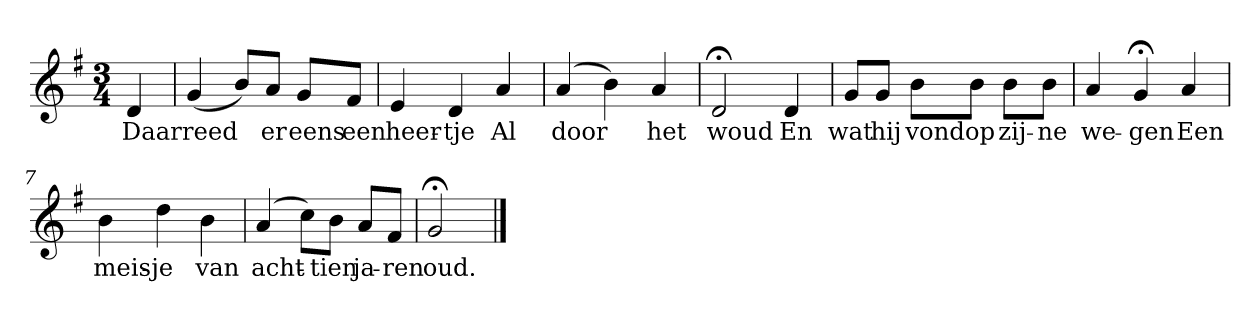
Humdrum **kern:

**kern	**text
*part1	*part1
*staff1	*staff1
*k[f#]	*
*G:	*
*M3/4	*
*MM120	*
=	=
4d	Daar
=1	=1
(4g	reed
8bL)	.
8aJ	er
8gL	eens
8f#J	een
=2	=2
4e	heer-
4d	-tje
4a	Al
=3	=3
(4a	door
4b)	.
4a	het
=4	=4
2d;<	woud
4d	En
=5	=5
8gL	wat
8gJ	hij
8bL	vond
8bJ	op
8bL	zij-
8bJ	-ne
=6	=6
4a	we-
4g;<	-gen
4a	Een
=7	=7
4b	meis-
4dd	-je
4b	van
=8	=8
(4a	acht-
8ccL)	.
8bJ	-tien
8aL	ja-
8f#J	-ren
=9	=9
2g;<	oud.
==	==
*-	*-
